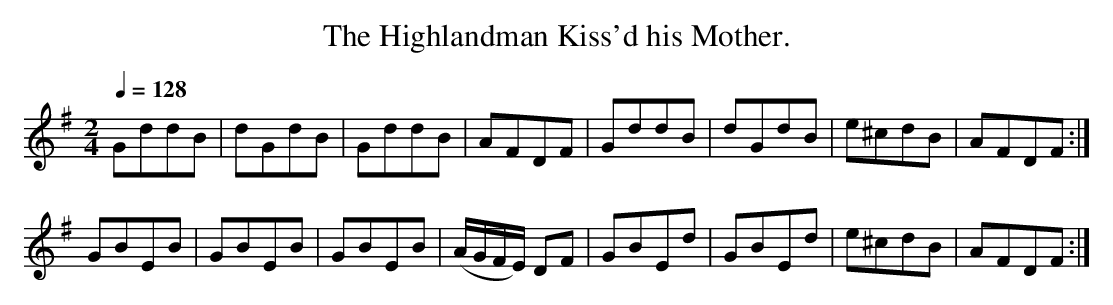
X:1
T:The Highlandman Kiss'd his Mother.
M:2/4
L:1/8
Q:1/4=128
K:G major
GddB|dGdB|GddB| AFDF        |GddB|dGdB|e^cdB|AFDF:|
GBEB|GBEB|GBEB|(A/G/F/E/) DF|GBEd|GBEd|e^cdB|AFDF:|
